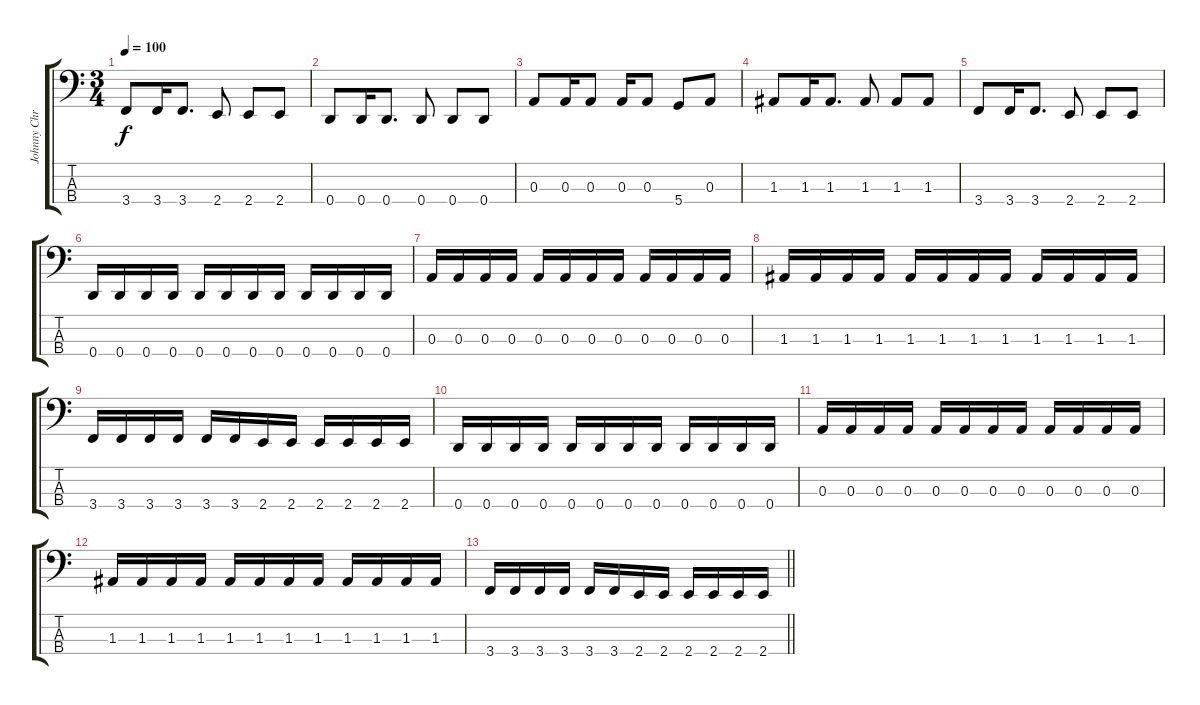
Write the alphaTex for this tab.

\track ("Johnny Christ Bass" "Johnny Chr") {instrument electricbasspick}
\staff {score tabs}
\tuning (G2 D2 A1 D1) {hide}
\ts (3 4)
\tempo 100
\clef f4
\ks c
3.4.8{dy f} 3.4.16 3.4.8{d} 2.4.8 2.4.8 2.4.8 |
0.4.8 0.4.16 0.4.8{d} 0.4.8 0.4.8 0.4.8 |
0.3.8 0.3.16 0.3.8 0.3.16 0.3.8 5.4.8 0.3.8 |
1.3.8 1.3.16 1.3.8{d} 1.3.8 1.3.8 1.3.8 |
3.4.8 3.4.16 3.4.8{d} 2.4.8 2.4.8 2.4.8 |
0.4.16{volume 13} 0.4.16 0.4.16 0.4.16 0.4.16 0.4.16 0.4.16 0.4.16 0.4.16 0.4.16 0.4.16 0.4.16 |
0.3.16 0.3.16 0.3.16 0.3.16 0.3.16 0.3.16 0.3.16 0.3.16 0.3.16 0.3.16 0.3.16 0.3.16 |
1.3.16 1.3.16 1.3.16 1.3.16 1.3.16 1.3.16 1.3.16 1.3.16 1.3.16 1.3.16 1.3.16 1.3.16 |
3.4.16 3.4.16 3.4.16 3.4.16 3.4.16 3.4.16 2.4.16 2.4.16 2.4.16 2.4.16 2.4.16 2.4.16 |
0.4.16 0.4.16 0.4.16 0.4.16 0.4.16 0.4.16 0.4.16 0.4.16 0.4.16 0.4.16 0.4.16 0.4.16 |
0.3.16 0.3.16 0.3.16 0.3.16 0.3.16 0.3.16 0.3.16 0.3.16 0.3.16 0.3.16 0.3.16 0.3.16 |
1.3.16 1.3.16 1.3.16 1.3.16 1.3.16 1.3.16 1.3.16 1.3.16 1.3.16 1.3.16 1.3.16 1.3.16 |
\barLineRight lightlight
3.4.16 3.4.16 3.4.16 3.4.16 3.4.16 3.4.16 2.4.16 2.4.16 2.4.16 2.4.16 2.4.16 2.4.16
